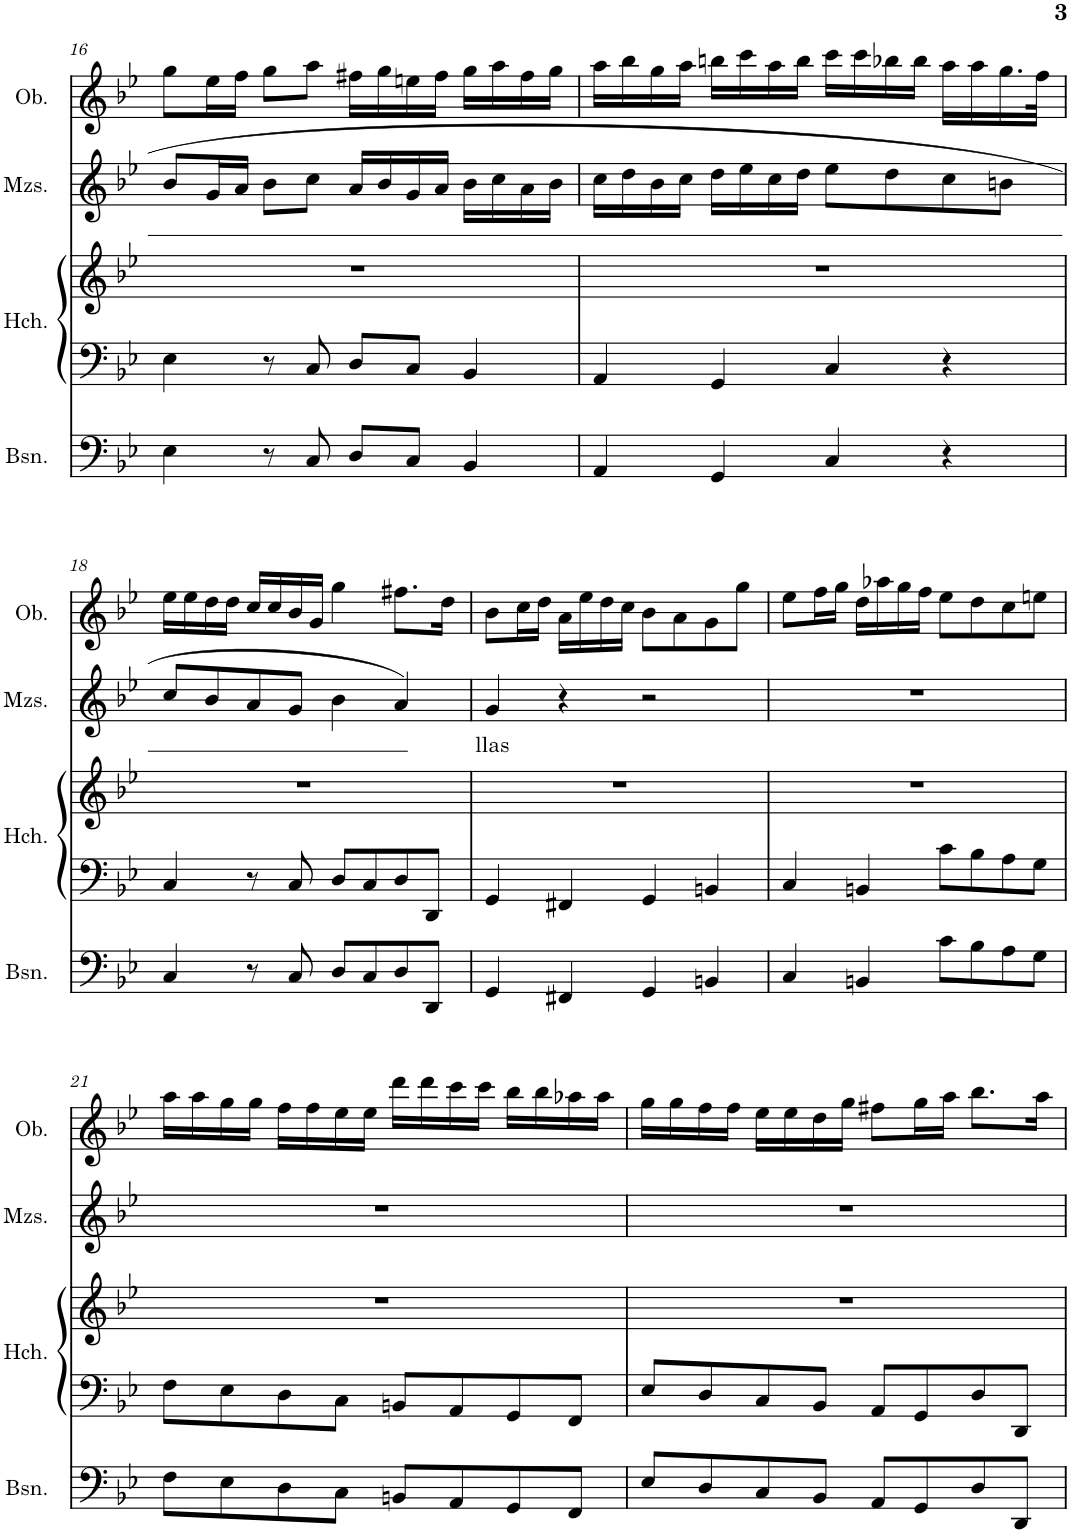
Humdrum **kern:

**kern	**kern	**kern	**kern	**text	**kern
*part4	*part3	*part3	*part2	*part2	*part1
*staff5	*staff4	*staff3	*staff2	*staff2	*staff1
*I"Bassoon	*I"Harpsichord	*	*I"Mezzo-soprano	*	*I"Oboe
*I'Bsn.	*I'Hch.	*	*I'Mzs.	*	*I'Ob.
!!LO:PB:g=z
*clefF4	*clefF4	*clefG2	*clefG2	*	*clefG2
*k[b-e-]	*k[b-e-]	*k[b-e-]	*k[b-e-]	*	*k[b-e-]
*M4/4	*M4/4	*M4/4	*M4/4	*	*M4/4
=16	=16	=16	=16	=16	=16
4E-\	4E-\	1r	8b-/L	.	8gg\L
.	.	.	16g/L	.	16ee-\L
.	.	.	16a/JJ	.	16ff\JJ
8r	8r	.	8b-\L	.	8gg\L
8C/	8C/	.	8cc\J	.	8aa\J
8D/L	8D/L	.	16a/LL	.	16ff#X\LL
.	.	.	16b-/	.	16gg\
8C/J	8C/J	.	16g/	.	16een\
.	.	.	16a/JJ	.	16ff#\JJ
4BB-/	4BB-/	.	16b-\LL	.	16gg\LL
.	.	.	16cc\	.	16aa\
.	.	.	16a\	.	16ff#\
.	.	.	16b-\JJ	.	16gg\JJ
=17	=17	=17	=17	=17	=17
4AA/	4AA/	1r	16cc\LL	.	16aa\LL
.	.	.	16dd\	.	16bb-\
.	.	.	16b-\	.	16gg\
.	.	.	16cc\JJ	.	16aa\JJ
4GG/	4GG/	.	16dd\LL	.	16bbn\LL
.	.	.	16ee-\	.	16ccc\
.	.	.	16cc\	.	16aa\
.	.	.	16dd\JJ	.	16bb\JJ
4C/	4C/	.	8ee-\L	.	16ccc\LL
.	.	.	.	.	16ccc\
.	.	.	8dd\	.	16bb-X\
.	.	.	.	.	16bb-\JJ
4r	4r	.	8cc\	.	16aa\LL
.	.	.	.	.	16aa\
.	.	.	8bn\J	.	16.gg\
.	.	.	.	.	32ff\JJk
!!LO:LB:g=z
=18	=18	=18	=18	=18	=18
4C/	4C/	1r	8cc/L	.	16ee-\LL
.	.	.	.	.	16ee-\
.	.	.	8b-/	.	16dd\
.	.	.	.	.	16dd\JJ
8r	8r	.	8a/	.	16cc/LL
.	.	.	.	.	16cc/
8C/	8C/	.	8g/J	.	16b-/
.	.	.	.	.	16g/JJ
8D/L	8D/L	.	4b-\	.	4gg\
8C/	8C/	.	.	.	.
8D/	8D/	.	4a/	.	8.ff#X\L
8DD/J	8DD/J	.	.	.	.
.	.	.	.	.	16dd\Jk
=19	=19	=19	=19	=19	=19
!	!	!	!	!LO:LY:b	!
4GG/	4GG/	1r	4g/	llas	8b-\L
.	.	.	.	.	16cc\L
.	.	.	.	.	16dd\JJ
4FF#X/	4FF#X/	.	4r	.	16a\LL
.	.	.	.	.	16ee-\
.	.	.	.	.	16dd\
.	.	.	.	.	16cc\JJ
4GG/	4GG/	.	2r	.	8b-\L
.	.	.	.	.	8a\
4BBn/	4BBn/	.	.	.	8g\
.	.	.	.	.	8gg\J
=20	=20	=20	=20	=20	=20
4C/	4C/	1r	1r	.	8ee-\L
.	.	.	.	.	16ff\L
.	.	.	.	.	16gg\JJ
4BBn/	4BBn/	.	.	.	16dd\LL
.	.	.	.	.	16aa-X\
.	.	.	.	.	16gg\
.	.	.	.	.	16ff\JJ
8c\L	8c\L	.	.	.	8ee-\L
8B-\	8B-\	.	.	.	8dd\
8A\	8A\	.	.	.	8cc\
8G\J	8G\J	.	.	.	8een\J
!!LO:LB:g=z
=21	=21	=21	=21	=21	=21
8F\L	8F\L	1r	1r	.	16aa\LL
.	.	.	.	.	16aa\
8E-\	8E-\	.	.	.	16gg\
.	.	.	.	.	16gg\JJ
8D\	8D\	.	.	.	16ff\LL
.	.	.	.	.	16ff\
8C\J	8C\J	.	.	.	16ee-\
.	.	.	.	.	16ee-\JJ
8BBn/L	8BBn/L	.	.	.	16ddd\LL
.	.	.	.	.	16ddd\
8AA/	8AA/	.	.	.	16ccc\
.	.	.	.	.	16ccc\JJ
8GG/	8GG/	.	.	.	16bb-\LL
.	.	.	.	.	16bb-\
8FF/J	8FF/J	.	.	.	16aa-X\
.	.	.	.	.	16aa-\JJ
=22	=22	=22	=22	=22	=22
8E-/L	8E-/L	1r	1r	.	16gg\LL
.	.	.	.	.	16gg\
8D/	8D/	.	.	.	16ff\
.	.	.	.	.	16ff\JJ
8C/	8C/	.	.	.	16ee-\LL
.	.	.	.	.	16ee-\
8BB-/J	8BB-/J	.	.	.	16dd\
.	.	.	.	.	16gg\JJ
8AA/L	8AA/L	.	.	.	8ff#X\L
8GG/	8GG/	.	.	.	16gg\L
.	.	.	.	.	16aa\JJ
8D/	8D/	.	.	.	8.bb-\L
8DD/J	8DD/J	.	.	.	.
.	.	.	.	.	16aa\Jk
=	=	=	=	=	=
*-	*-	*-	*-	*-	*-
